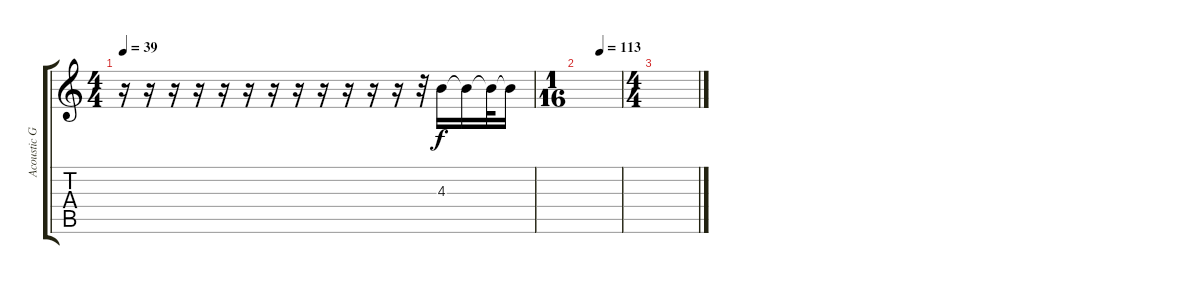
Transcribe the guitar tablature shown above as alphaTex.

\track ("Acoustic Guitar 1" "Acoustic G") {instrument acousticguitarnylon}
\staff {score tabs}
\tuning (E4 B3 G3 D3 A2 E2) {hide}
\ts (4 4)
\tempo 39
\clef g2
\ks c
r.16{dy f instrument reversecymbal} r.16 r.16 r.16 r.16 r.16 r.16 r.16 r.16 r.16 r.16 r.16 r.32 4.3.16 4.3{t}.16 4.3{t}.32 4.3{t}.16 |
\ts (1 16)
\tempo (113 0.5)
|
\ts (4 4)
